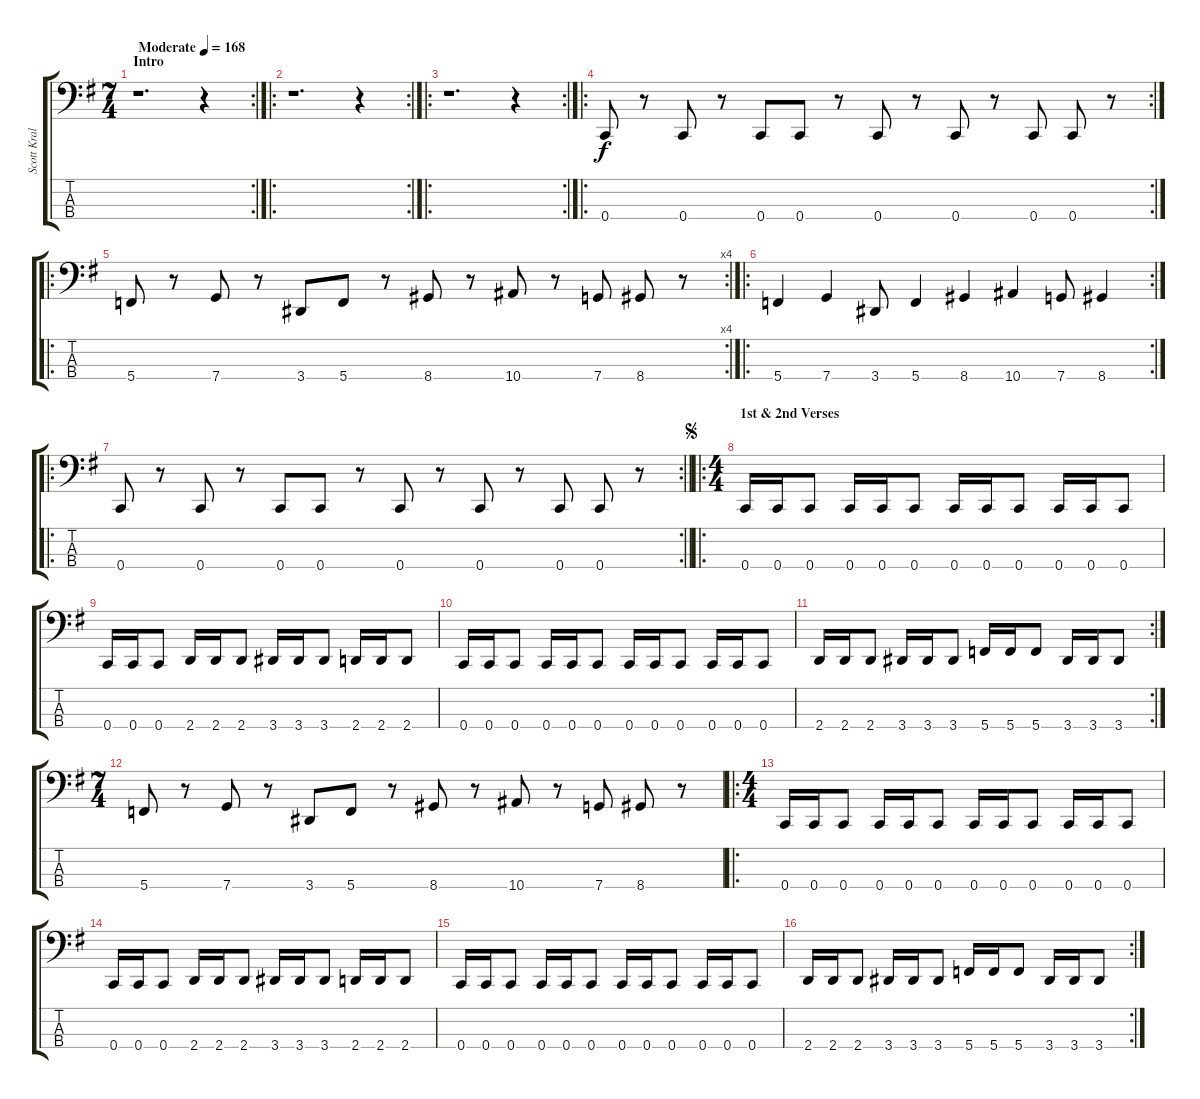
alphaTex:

\track ("Scott Krall" "Scott Kral") {instrument electricbassfinger}
\staff {score tabs}
\tuning (Eb2 Bb1 F1 C1) {hide}
\rc 2
\ts (7 4)
\section ("" "Intro")
\tempo (168 "Moderate")
\clef f4
\ks g
r.1{d dy f instrument electricbassfinger} r.4 |
\ro
\rc 2
r.1{d} r.4 |
\ro
\rc 2
r.1{d} r.4 |
\ro
\rc 2
0.4.8 r.8 0.4.8 r.8 0.4.8 0.4.8 r.8 0.4.8 r.8 0.4.8 r.8 0.4.8 0.4.8 r.8 |
\ro
\rc 4
5.4.8 r.8 7.4.8 r.8 3.4.8 5.4.8 r.8 8.4.8 r.8 10.4.8 r.8 7.4.8 8.4.8 r.8 |
\ro
\rc 2
5.4.4 7.4.4 3.4.8 5.4.4 8.4.4 10.4.4 7.4.8 8.4.4 |
\ro
\rc 2
\barLineRight lightlight
0.4.8 r.8 0.4.8 r.8 0.4.8 0.4.8 r.8 0.4.8 r.8 0.4.8 r.8 0.4.8 0.4.8 r.8 |
\ro
\ts (4 4)
\section ("" "1st & 2nd Verses")
\jump segno
0.4.16 0.4.16 0.4.8 0.4.16 0.4.16 0.4.8 0.4.16 0.4.16 0.4.8 0.4.16 0.4.16 0.4.8 |
0.4.16 0.4.16 0.4.8 2.4.16 2.4.16 2.4.8 3.4.16 3.4.16 3.4.8 2.4.16 2.4.16 2.4.8 |
0.4.16 0.4.16 0.4.8 0.4.16 0.4.16 0.4.8 0.4.16 0.4.16 0.4.8 0.4.16 0.4.16 0.4.8 |
\rc 2
2.4.16 2.4.16 2.4.8 3.4.16 3.4.16 3.4.8 5.4.16 5.4.16 5.4.8 3.4.16 3.4.16 3.4.8 |
\ts (7 4)
5.4.8 r.8 7.4.8 r.8 3.4.8 5.4.8 r.8 8.4.8 r.8 10.4.8 r.8 7.4.8 8.4.8 r.8 |
\ro
\ts (4 4)
0.4.16 0.4.16 0.4.8 0.4.16 0.4.16 0.4.8 0.4.16 0.4.16 0.4.8 0.4.16 0.4.16 0.4.8 |
0.4.16 0.4.16 0.4.8 2.4.16 2.4.16 2.4.8 3.4.16 3.4.16 3.4.8 2.4.16 2.4.16 2.4.8 |
0.4.16 0.4.16 0.4.8 0.4.16 0.4.16 0.4.8 0.4.16 0.4.16 0.4.8 0.4.16 0.4.16 0.4.8 |
\rc 2
2.4.16 2.4.16 2.4.8 3.4.16 3.4.16 3.4.8 5.4.16 5.4.16 5.4.8 3.4.16 3.4.16 3.4.8
